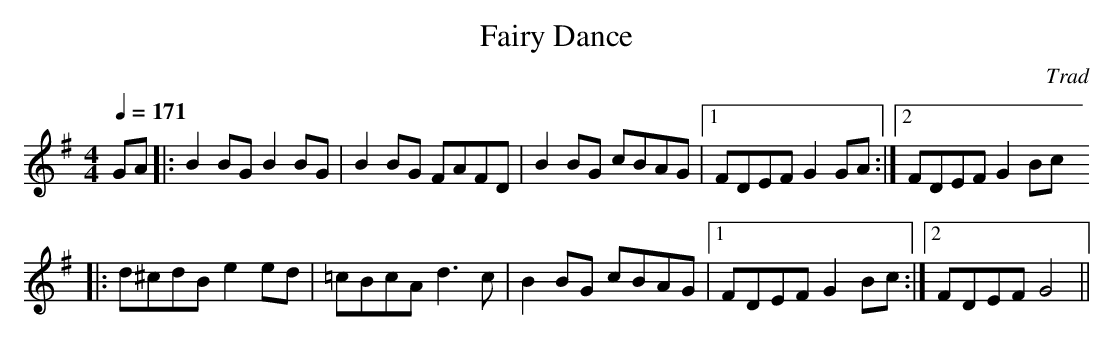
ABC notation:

X:1
T:Fairy Dance
M:4/4
L:1/8
Q:1/4=171
C:Trad
K:G
GA|: B2 BG B2 BG|B2 BG FAFD|B2 BG cBAG|1 FDEF G2 GA :|2 FDEF G2 Bc
|: d^cdB e2 ed| =cBcA d3 c|B2 BG cBAG|1 FDEF G2 Bc :|2 FDEF G4||
